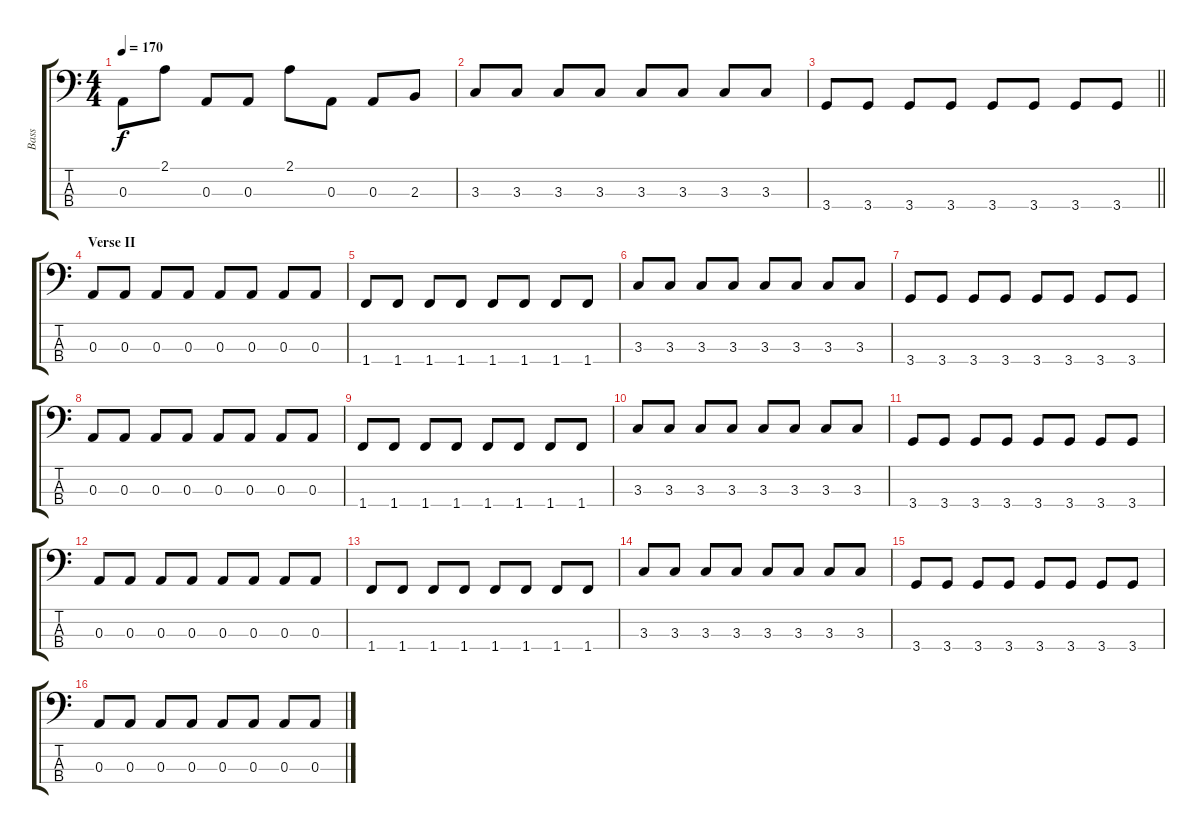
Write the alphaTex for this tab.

\track ("Bass" "Bass") {instrument electricbassfinger}
\staff {score tabs}
\tuning (G2 D2 A1 E1) {hide}
\ts (4 4)
\tempo 170
\clef f4
\ks c
0.3.8{dy f} 2.1.8 0.3.8 0.3.8 2.1.8 0.3.8 0.3.8 2.3.8 |
3.3.8 3.3.8 3.3.8 3.3.8 3.3.8 3.3.8 3.3.8 3.3.8 |
\barLineRight lightlight
3.4.8 3.4.8 3.4.8 3.4.8 3.4.8 3.4.8 3.4.8 3.4.8 |
\section ("" "Verse II")
0.3.8 0.3.8 0.3.8 0.3.8 0.3.8 0.3.8 0.3.8 0.3.8 |
1.4.8 1.4.8 1.4.8 1.4.8 1.4.8 1.4.8 1.4.8 1.4.8 |
3.3.8 3.3.8 3.3.8 3.3.8 3.3.8 3.3.8 3.3.8 3.3.8 |
3.4.8 3.4.8 3.4.8 3.4.8 3.4.8 3.4.8 3.4.8 3.4.8 |
0.3.8 0.3.8 0.3.8 0.3.8 0.3.8 0.3.8 0.3.8 0.3.8 |
1.4.8 1.4.8 1.4.8 1.4.8 1.4.8 1.4.8 1.4.8 1.4.8 |
3.3.8 3.3.8 3.3.8 3.3.8 3.3.8 3.3.8 3.3.8 3.3.8 |
3.4.8 3.4.8 3.4.8 3.4.8 3.4.8 3.4.8 3.4.8 3.4.8 |
0.3.8 0.3.8 0.3.8 0.3.8 0.3.8 0.3.8 0.3.8 0.3.8 |
1.4.8 1.4.8 1.4.8 1.4.8 1.4.8 1.4.8 1.4.8 1.4.8 |
3.3.8 3.3.8 3.3.8 3.3.8 3.3.8 3.3.8 3.3.8 3.3.8 |
3.4.8 3.4.8 3.4.8 3.4.8 3.4.8 3.4.8 3.4.8 3.4.8 |
0.3.8 0.3.8 0.3.8 0.3.8 0.3.8 0.3.8 0.3.8 0.3.8
